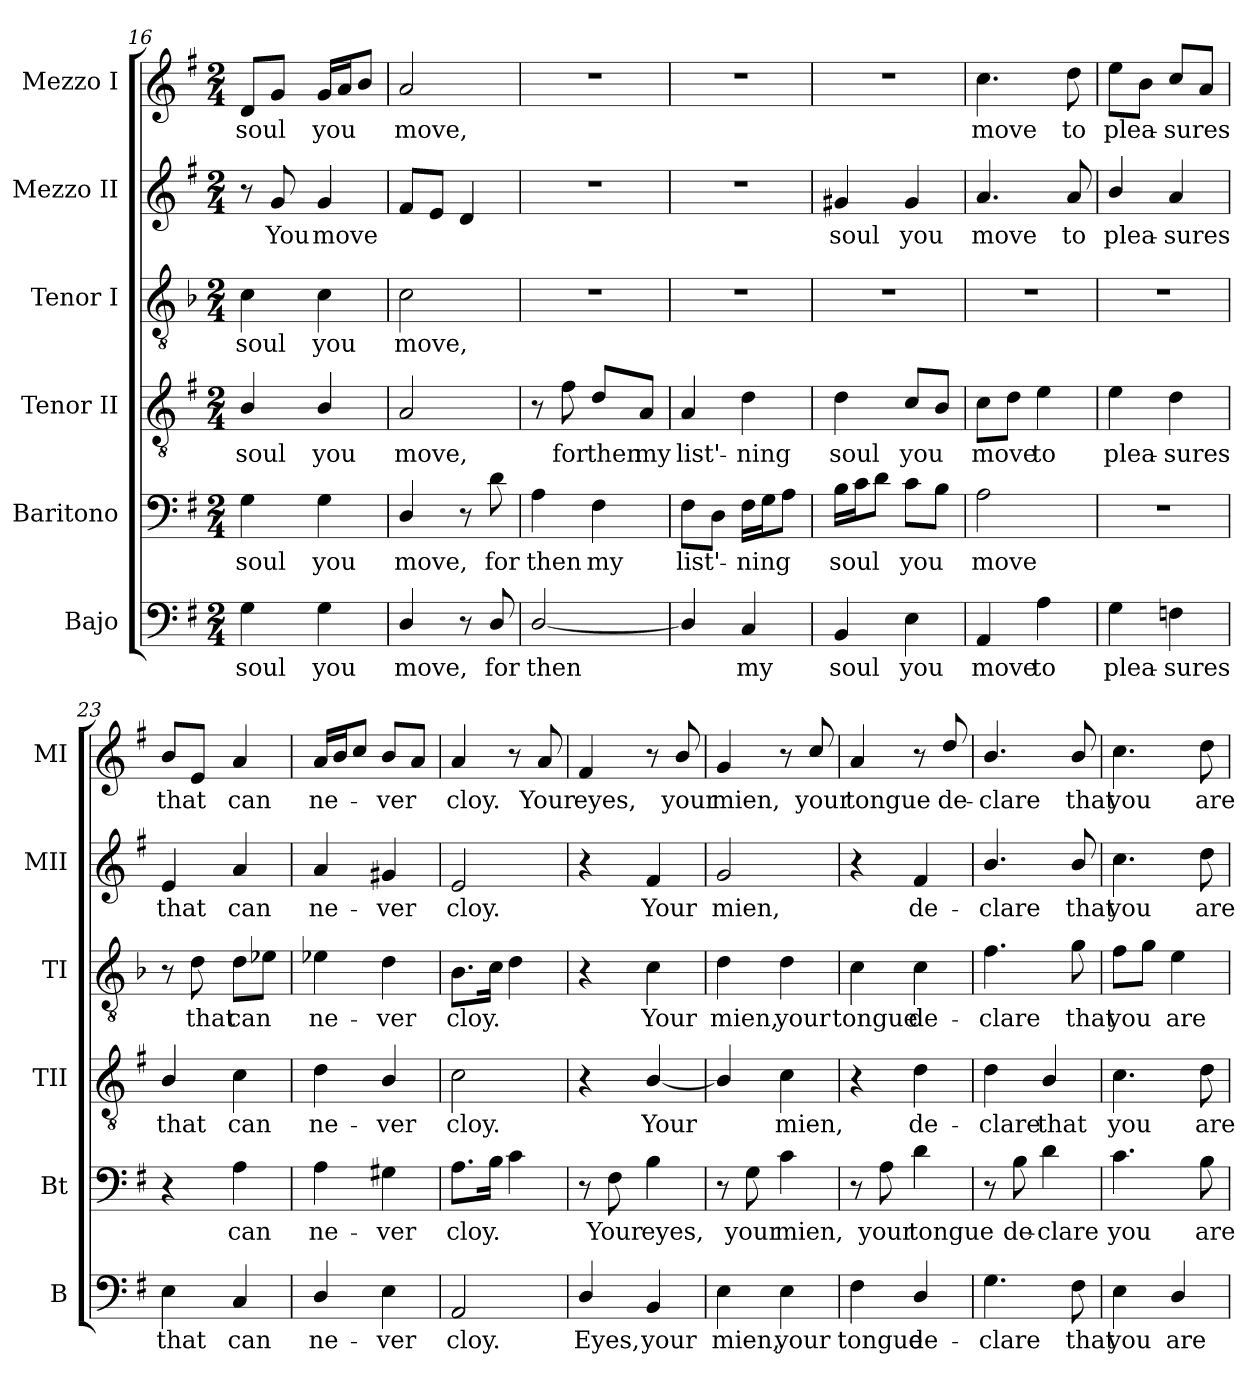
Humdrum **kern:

**kern	**text	**kern	**text	**kern	**text	**kern	**text	**kern	**text	**kern	**text
*part6	*part6	*part5	*part5	*part4	*part4	*part3	*part3	*part2	*part2	*part1	*part1
*staff6	*staff6	*staff5	*staff5	*staff4	*staff4	*staff3	*staff3	*staff2	*staff2	*staff1	*staff1
*I"Bajo	*	*I"Baritono	*	*I"Tenor II	*	*I"Tenor I	*	*I"Mezzo II	*	*I"Mezzo I	*
*I'B	*	*I'Bt	*	*I'TII	*	*I'TI	*	*I'MII	*	*I'MI	*
*clefF4	*	*clefF4	*	*clefGv2	*	*clefGv2	*	*clefG2	*	*clefG2	*
*ITrd1c2	*	*ITrd1c2	*	*ITrd1c2	*	*	*	*ITrd1c2	*	*ITrd1c2	*
*k[b-]	*	*k[b-]	*	*k[b-]	*	*k[b-]	*	*k[b-]	*	*k[b-]	*
*M2/4	*	*M2/4	*	*M2/4	*	*M2/4	*	*M2/4	*	*M2/4	*
=16	=16	=16	=16	=16	=16	=16	=16	=16	=16	=16	=16
!	!LO:LY:b	!	!LO:LY:b	!	!LO:LY:b	!	!LO:LY:b	!	!	!	!LO:LY:b
4F\	soul	4F\	soul	4A/	soul	4c\	soul	8r	.	8c/L	soul
!	!	!	!	!	!	!	!	!	!LO:LY:b	!	!
.	.	.	.	.	.	.	.	8f/	You	8f/J	.
!	!LO:LY:b	!	!LO:LY:b	!	!LO:LY:b	!	!LO:LY:b	!	!LO:LY:b	!	!LO:LY:b
4F\	you	4F\	you	4A/	you	4c\	you	4f/	move	16f/LL	you
.	.	.	.	.	.	.	.	.	.	16g/J	.
.	.	.	.	.	.	.	.	.	.	8a/J	.
!!LO:PB:g=z
=17	=17	=17	=17	=17	=17	=17	=17	=17	=17	=17	=17
!	!LO:LY:b	!	!LO:LY:b	!	!LO:LY:b	!	!LO:LY:b	!	!	!	!LO:LY:b
4C/	move,	4C/	move,	2G/	move,	2c\	move,	8e/L	.	2g/	move,
.	.	.	.	.	.	.	.	8d/J	.	.	.
8r	.	8r	.	.	.	.	.	4c/	.	.	.
!	!LO:LY:b	!	!LO:LY:b	!	!	!	!	!	!	!	!
8C/	for	8c\	for	.	.	.	.	.	.	.	.
=18	=18	=18	=18	=18	=18	=18	=18	=18	=18	=18	=18
!	!LO:LY:b	!	!LO:LY:b	!	!	!	!	!	!	!	!
[2C/	then	4G\	then	8r	.	2r	.	2r	.	2r	.
!	!	!	!	!	!LO:LY:b	!	!	!	!	!	!
.	.	.	.	8e\	for	.	.	.	.	.	.
!	!	!	!LO:LY:b	!	!LO:LY:b	!	!	!	!	!	!
.	.	4E\	my	8c/L	then	.	.	.	.	.	.
!	!	!	!	!	!LO:LY:b	!	!	!	!	!	!
.	.	.	.	8G/J	my	.	.	.	.	.	.
=19	=19	=19	=19	=19	=19	=19	=19	=19	=19	=19	=19
!	!	!	!LO:LY:b	!	!LO:LY:b	!	!	!	!	!	!
4C/]	.	8E\L	list'-	4G/	list'-	2r	.	2r	.	2r	.
.	.	8C\J	.	.	.	.	.	.	.	.	.
!	!LO:LY:b	!	!LO:LY:b	!	!LO:LY:b	!	!	!	!	!	!
4BB-/	my	16E\LL	-ning	4c\	-ning	.	.	.	.	.	.
.	.	16F\J	.	.	.	.	.	.	.	.	.
.	.	8G\J	.	.	.	.	.	.	.	.	.
=20	=20	=20	=20	=20	=20	=20	=20	=20	=20	=20	=20
!	!LO:LY:b	!	!LO:LY:b	!	!LO:LY:b	!	!	!	!LO:LY:b	!	!
4AA/	soul	16A\LL	soul	4c\	soul	2r	.	4f#X/	soul	2r	.
.	.	16B-\J	.	.	.	.	.	.	.	.	.
.	.	8c\J	.	.	.	.	.	.	.	.	.
!	!LO:LY:b	!	!LO:LY:b	!	!LO:LY:b	!	!	!	!LO:LY:b	!	!
4D\	you	8B-\L	you	8B-/L	you	.	.	4f#/	you	.	.
.	.	8A\J	.	8A/J	.	.	.	.	.	.	.
=21	=21	=21	=21	=21	=21	=21	=21	=21	=21	=21	=21
!	!LO:LY:b	!	!LO:LY:b	!	!LO:LY:b	!	!	!	!LO:LY:b	!	!LO:LY:b
4GG/	move	2G\	move	8B-\L	move	2r	.	4.g/	move	4.b-\	move
.	.	.	.	8c\J	.	.	.	.	.	.	.
!	!LO:LY:b	!	!	!	!LO:LY:b	!	!	!	!	!	!
4G\	to	.	.	4d\	to	.	.	.	.	.	.
!	!	!	!	!	!	!	!	!	!LO:LY:b	!	!LO:LY:b
.	.	.	.	.	.	.	.	8g/	to	8cc\	to
=22	=22	=22	=22	=22	=22	=22	=22	=22	=22	=22	=22
!	!LO:LY:b	!	!	!	!LO:LY:b	!	!	!	!LO:LY:b	!	!LO:LY:b
4F\	plea-	2r	.	4d\	plea-	2r	.	4a/	plea-	8dd\L	plea-
.	.	.	.	.	.	.	.	.	.	8a\J	.
!	!LO:LY:b	!	!	!	!LO:LY:b	!	!	!	!LO:LY:b	!	!LO:LY:b
4E-X\	-sures	.	.	4c\	-sures	.	.	4g/	-sures	8b-/L	-sures
.	.	.	.	.	.	.	.	.	.	8g/J	.
=23	=23	=23	=23	=23	=23	=23	=23	=23	=23	=23	=23
!	!LO:LY:b	!	!	!	!LO:LY:b	!	!	!	!LO:LY:b	!	!LO:LY:b
4D\	that	4r	.	4A/	that	8r	.	4d/	that	8a/L	that
!	!	!	!	!	!	!	!LO:LY:b	!	!	!	!
.	.	.	.	.	.	8d\	that	.	.	8d/J	.
!	!LO:LY:b	!	!LO:LY:b	!	!LO:LY:b	!	!LO:LY:b	!	!LO:LY:b	!	!LO:LY:b
4BB-/	can	4G\	can	4B-\	can	8d\L	can	4g/	can	4g/	can
.	.	.	.	.	.	8e-X\J	.	.	.	.	.
!!LO:LB:g=z
=24	=24	=24	=24	=24	=24	=24	=24	=24	=24	=24	=24
!	!LO:LY:b	!	!LO:LY:b	!	!LO:LY:b	!	!LO:LY:b	!	!LO:LY:b	!	!LO:LY:b
4C/	ne-	4G\	ne-	4c\	ne-	4e-X\	ne-	4g/	ne-	16g/LL	ne-
.	.	.	.	.	.	.	.	.	.	16a/J	.
.	.	.	.	.	.	.	.	.	.	8b-/J	.
!	!LO:LY:b	!	!LO:LY:b	!	!LO:LY:b	!	!LO:LY:b	!	!LO:LY:b	!	!LO:LY:b
4D\	-ver	4F#X\	-ver	4A/	-ver	4d\	-ver	4f#X/	-ver	8a/L	-ver
.	.	.	.	.	.	.	.	.	.	8g/J	.
=25	=25	=25	=25	=25	=25	=25	=25	=25	=25	=25	=25
!	!LO:LY:b	!	!LO:LY:b	!	!LO:LY:b	!	!LO:LY:b	!	!LO:LY:b	!	!LO:LY:b
2GG/	cloy.	8.G\L	cloy.	2B-\	cloy.	8.B-\L	cloy.	2d/	cloy.	4g/	cloy.
.	.	16A\Jk	.	.	.	16c\Jk	.	.	.	.	.
.	.	4B-\	.	.	.	4d\	.	.	.	8r	.
!	!	!	!	!	!	!	!	!	!	!	!LO:LY:b
.	.	.	.	.	.	.	.	.	.	8g/	Your
=26	=26	=26	=26	=26	=26	=26	=26	=26	=26	=26	=26
!	!LO:LY:b	!	!	!	!	!	!	!	!	!	!LO:LY:b
4C/	Eyes,	8r	.	4r	.	4r	.	4r	.	4e/	eyes,
!	!	!	!LO:LY:b	!	!	!	!	!	!	!	!
.	.	8E\	Your	.	.	.	.	.	.	.	.
!	!LO:LY:b	!	!LO:LY:b	!	!LO:LY:b	!	!LO:LY:b	!	!LO:LY:b	!	!
4AA/	your	4A\	eyes,	[4A/	Your	4c\	Your	4e/	Your	8r	.
!	!	!	!	!	!	!	!	!	!	!	!LO:LY:b
.	.	.	.	.	.	.	.	.	.	8a/	your
=27	=27	=27	=27	=27	=27	=27	=27	=27	=27	=27	=27
!	!LO:LY:b	!	!	!	!	!	!LO:LY:b	!	!LO:LY:b	!	!LO:LY:b
4D\	mien,	8r	.	4A/]	.	4d\	mien,	2f/	mien,	4f/	mien,
!	!	!	!LO:LY:b	!	!	!	!	!	!	!	!
.	.	8F\	your	.	.	.	.	.	.	.	.
!	!LO:LY:b	!	!LO:LY:b	!	!LO:LY:b	!	!LO:LY:b	!	!	!	!
4D\	your	4B-\	mien,	4B-\	mien,	4d\	your	.	.	8r	.
!	!	!	!	!	!	!	!	!	!	!	!LO:LY:b
.	.	.	.	.	.	.	.	.	.	8b-/	your
=28	=28	=28	=28	=28	=28	=28	=28	=28	=28	=28	=28
!	!LO:LY:b	!	!	!	!	!	!LO:LY:b	!	!	!	!LO:LY:b
4E\	tongue	8r	.	4r	.	4c\	tongue	4r	.	4g/	tongue
!	!	!	!LO:LY:b	!	!	!	!	!	!	!	!
.	.	8G\	your	.	.	.	.	.	.	.	.
!	!LO:LY:b	!	!LO:LY:b	!	!LO:LY:b	!	!LO:LY:b	!	!LO:LY:b	!	!
4C/	de-	4c\	tongue	4c\	de-	4c\	de-	4e/	de-	8r	.
!	!	!	!	!	!	!	!	!	!	!	!LO:LY:b
.	.	.	.	.	.	.	.	.	.	8cc/	de-
=29	=29	=29	=29	=29	=29	=29	=29	=29	=29	=29	=29
!	!LO:LY:b	!	!	!	!LO:LY:b	!	!LO:LY:b	!	!LO:LY:b	!	!LO:LY:b
4.F\	-clare	8r	.	4c\	-clare	4.f\	-clare	4.a/	-clare	4.a/	-clare
!	!	!	!LO:LY:b	!	!	!	!	!	!	!	!
.	.	8A\	de-	.	.	.	.	.	.	.	.
!	!	!	!LO:LY:b	!	!LO:LY:b	!	!	!	!	!	!
.	.	4c\	-clare	4A/	that	.	.	.	.	.	.
!	!LO:LY:b	!	!	!	!	!	!LO:LY:b	!	!LO:LY:b	!	!LO:LY:b
8E\	that	.	.	.	.	8g\	that	8a/	that	8a/	that
=30	=30	=30	=30	=30	=30	=30	=30	=30	=30	=30	=30
!	!LO:LY:b	!	!LO:LY:b	!	!LO:LY:b	!	!LO:LY:b	!	!LO:LY:b	!	!LO:LY:b
4D\	you	4.B-\	you	4.B-\	you	8f\L	you	4.b-\	you	4.b-\	you
.	.	.	.	.	.	8g\J	.	.	.	.	.
!	!LO:LY:b	!	!	!	!	!	!LO:LY:b	!	!	!	!
4C/	are	.	.	.	.	4e\	are	.	.	.	.
!	!	!	!LO:LY:b	!	!LO:LY:b	!	!	!	!LO:LY:b	!	!LO:LY:b
.	.	8A\	are	8c\	are	.	.	8cc\	are	8cc\	are
=	=	=	=	=	=	=	=	=	=	=	=
*-	*-	*-	*-	*-	*-	*-	*-	*-	*-	*-	*-
